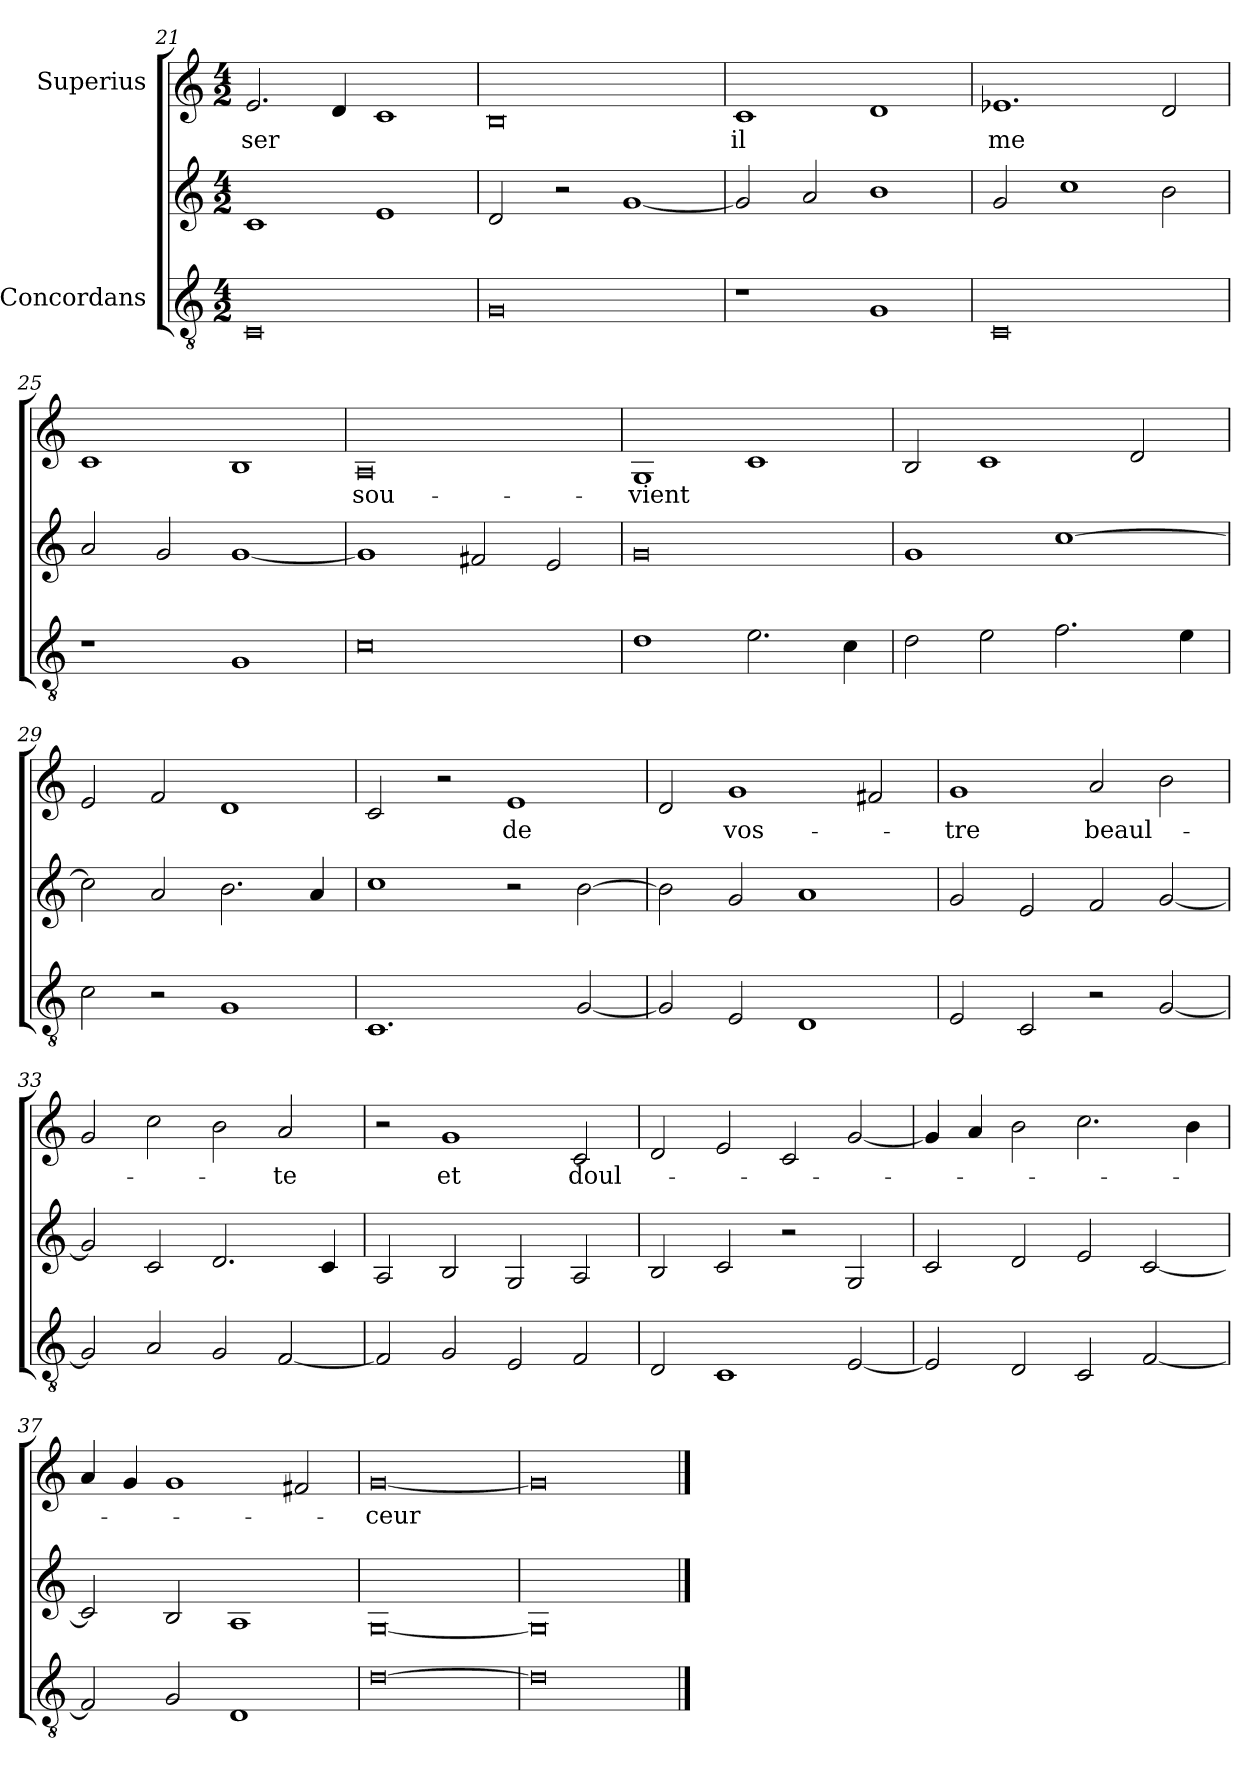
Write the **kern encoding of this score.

**kern	**kern	**kern	**text
*part3	*part2	*part1	*part1
*staff3	*staff2	*staff1	*staff1
*I"Concordans	*	*I"Superius	*
*clefGv2	*clefG2	*clefG2	*
*M4/2	*M4/2	*M4/2	*
=21	=21	=21	=21
0C	1c	2.e	-ser
.	.	4d	.
.	1e	1c	.
=22	=22	=22	=22
0G	2d	0B	.
.	2r	.	.
.	[1g	.	.
=23	=23	=23	=23
1r	2g]	1c	-il
.	2a	.	.
1G	1b	1d	.
=24	=24	=24	=24
0C	2g	1.e-X	-me
.	1cc	.	.
.	2b	2d	.
=25	=25	=25	=25
1r	2a	1c	.
.	2g	.	.
1G	[1g	1B	.
=26	=26	=26	=26
0c	1g]	0A	sou-
.	2f#X	.	.
.	2e	.	.
=27	=27	=27	=27
1d	0g	1G	-vient
2.e	.	1c	.
4c	.	.	.
=28	=28	=28	=28
2d	1g	2B	.
2e	.	1c	.
2.f	[1cc	.	.
.	.	2d	.
4e	.	.	.
=29	=29	=29	=29
2c	2cc]	2e	.
2r	2a	2f	.
1G	2.b	1d	.
.	4a	.	.
=30	=30	=30	=30
1.C	1cc	2c	.
.	.	2r	.
.	2r	1e	-de
[2G	[2b	.	.
=31	=31	=31	=31
2G]	2b]	2d	.
2E	2g	1g	vos-
1D	1a	.	.
.	.	2f#X	.
=32	=32	=32	=32
2E	2g	1g	-tre
2C	2e	.	.
2r	2f	2a	beaul-
[2G	[2g	2b	.
=33	=33	=33	=33
2G]	2g]	2g	.
2A	2c	2cc	.
2G	2.d	2b	.
[2F	.	2a	-te
.	4c	.	.
=34	=34	=34	=34
2F]	2A	2r	.
2G	2B	1g	-et
2E	2G	.	.
2F	2A	2c	doul-
=35	=35	=35	=35
2D	2B	2d	.
1C	2c	2e	.
.	2r	2c	.
[2E	2G	[2g	.
=36	=36	=36	=36
2E]	2c	4g]	.
.	.	4a	.
2D	2d	2b	.
2C	2e	2.cc	.
[2F	[2c	.	.
.	.	4b	.
=37	=37	=37	=37
2F]	2c]	4a	.
.	.	4g	.
2G	2B	1g	.
1D	1A	.	.
.	.	2f#X	.
=38	=38	=38	=38
[0d	[0G	[0g	-ceur
=39	=39	=39	=39
0d]	0G]	0g]	.
==	==	==	==
*-	*-	*-	*-
